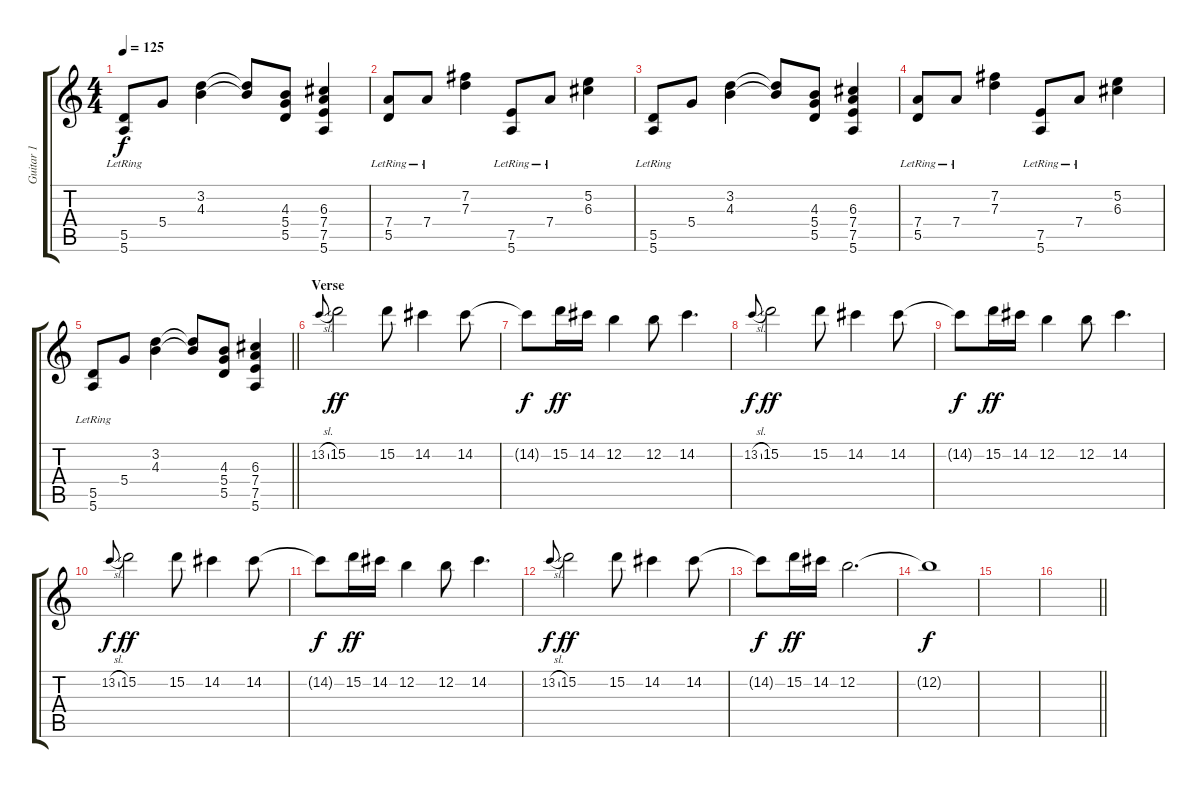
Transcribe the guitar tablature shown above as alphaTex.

\track ("Guitar 1" "Guitar 1") {instrument overdrivenguitar}
\staff {score tabs}
\tuning (E4 B3 G3 D3 A2 E2) {hide}
\ts (4 4)
\tempo 125
\clef g2
\ks c
(5.5{lr} 5.6).8{dy f} 5.4.8 (3.2 4.3).4 (3.2{t} 4.3{t}).8 (4.3 5.4 5.5).8 (6.3 7.4 7.5 5.6).4 |
(7.4{lr} 5.5{lr}).8 7.4{lr}.8 (7.2 7.3).4 (7.5{lr} 5.6{lr}).8 7.4{lr}.8 (5.2 6.3).4 |
(5.5{lr} 5.6).8 5.4.8 (3.2 4.3).4 (3.2{t} 4.3{t}).8 (4.3 5.4 5.5).8 (6.3 7.4 7.5 5.6).4 |
(7.4{lr} 5.5{lr}).8 7.4{lr}.8 (7.2 7.3).4 (7.5{lr} 5.6{lr}).8 7.4{lr}.8 (5.2 6.3).4 |
\barLineRight lightlight
(5.5{lr} 5.6).8 5.4.8 (3.2 4.3).4 (3.2{t} 4.3{t}).8 (4.3 5.4 5.5).8 (6.3 7.4 7.5 5.6).4 |
\section ("" "Verse")
13.2{sl}.8{gr onbeat} 15.2.2{dy ff volume 12 instrument overdrivenguitar} 15.2.8 14.2.4 14.2.8 |
14.2{t}.8{dy f} 15.2.16{dy ff} 14.2.16 12.2.4 12.2.8 14.2.4{d} |
13.2{sl}.8{gr onbeat dy f} 15.2.2{dy ff} 15.2.8 14.2.4 14.2.8 |
14.2{t}.8{dy f} 15.2.16{dy ff} 14.2.16 12.2.4 12.2.8 14.2.4{d} |
13.2{sl}.8{gr onbeat dy f} 15.2.2{dy ff} 15.2.8 14.2.4 14.2.8 |
14.2{t}.8{dy f} 15.2.16{dy ff} 14.2.16 12.2.4 12.2.8 14.2.4{d} |
13.2{sl}.8{gr onbeat dy f} 15.2.2{dy ff} 15.2.8 14.2.4 14.2.8 |
14.2{t}.8{dy f} 15.2.16{dy ff} 14.2.16 12.2.2{d} |
12.2{t}.1{dy f} |
|
\barLineRight lightlight
